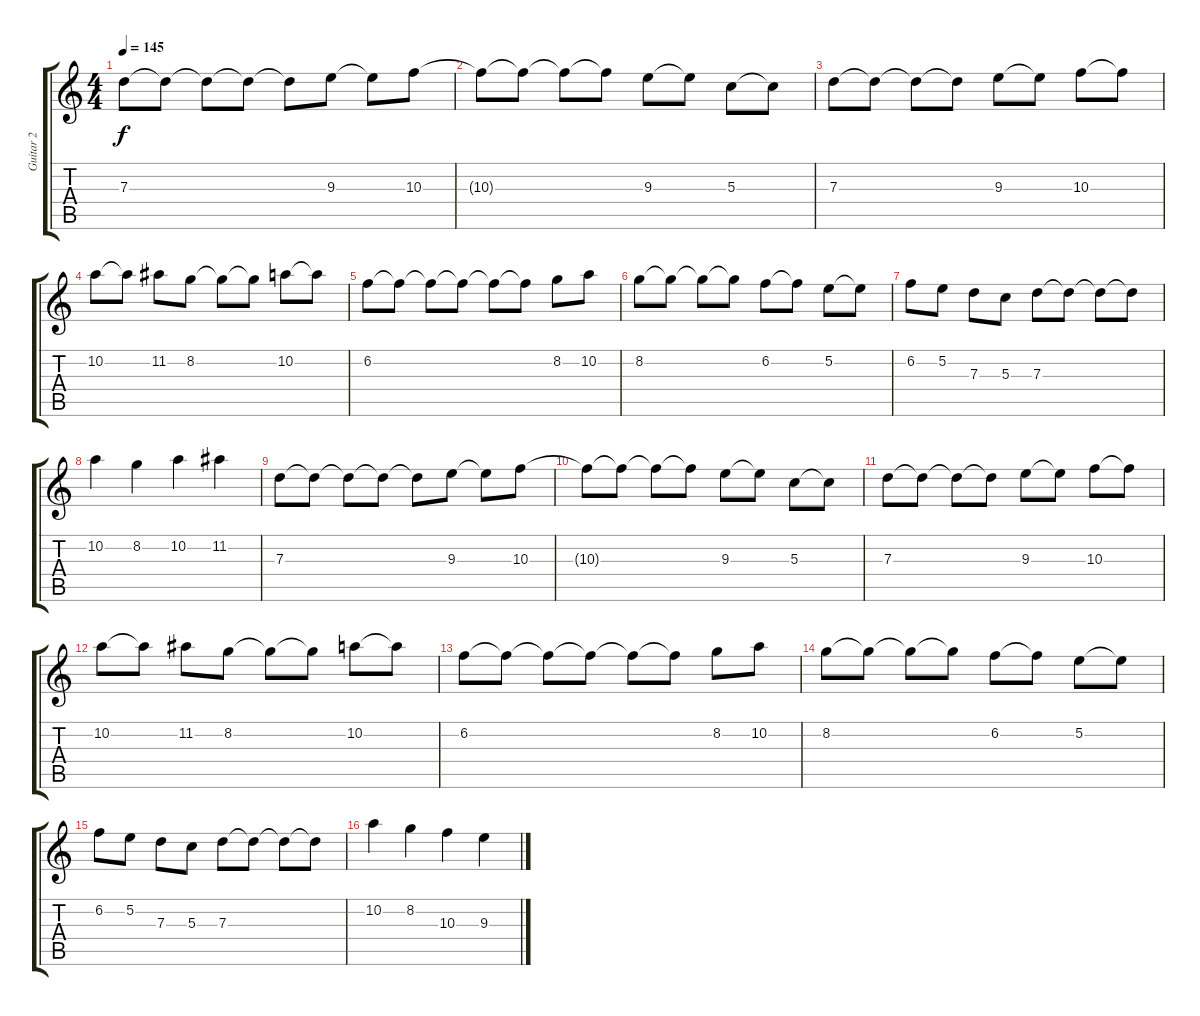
\track ("Guitar 2" "Guitar 2") {instrument distortionguitar}
\staff {score tabs}
\tuning (E4 B3 G3 D3 A2 D2) {hide}
\ts (4 4)
\tempo 145
\clef g2
\ks c
7.3.8{dy f} 7.3{t}.8 7.3{t}.8 7.3{t}.8 7.3{t}.8 9.3.8 9.3{t}.8 10.3.8 |
10.3{t}.8 10.3{t}.8 10.3{t}.8 10.3{t}.8 9.3.8 9.3{t}.8 5.3.8 5.3{t}.8 |
7.3.8 7.3{t}.8 7.3{t}.8 7.3{t}.8 9.3.8 9.3{t}.8 10.3.8 10.3{t}.8 |
10.2.8 10.2{t}.8 11.2.8 8.2.8 8.2{t}.8 8.2{t}.8 10.2.8 10.2{t}.8 |
6.2.8 6.2{t}.8 6.2{t}.8 6.2{t}.8 6.2{t}.8 6.2{t}.8 8.2.8 10.2.8 |
8.2.8 8.2{t}.8 8.2{t}.8 8.2{t}.8 6.2.8 6.2{t}.8 5.2.8 5.2{t}.8 |
6.2.8 5.2.8 7.3.8 5.3.8 7.3.8 7.3{t}.8 7.3{t}.8 7.3{t}.8 |
10.2.4 8.2.4 10.2.4 11.2.4 |
7.3.8 7.3{t}.8 7.3{t}.8 7.3{t}.8 7.3{t}.8 9.3.8 9.3{t}.8 10.3.8 |
10.3{t}.8 10.3{t}.8 10.3{t}.8 10.3{t}.8 9.3.8 9.3{t}.8 5.3.8 5.3{t}.8 |
7.3.8 7.3{t}.8 7.3{t}.8 7.3{t}.8 9.3.8 9.3{t}.8 10.3.8 10.3{t}.8 |
10.2.8 10.2{t}.8 11.2.8 8.2.8 8.2{t}.8 8.2{t}.8 10.2.8 10.2{t}.8 |
6.2.8 6.2{t}.8 6.2{t}.8 6.2{t}.8 6.2{t}.8 6.2{t}.8 8.2.8 10.2.8 |
8.2.8 8.2{t}.8 8.2{t}.8 8.2{t}.8 6.2.8 6.2{t}.8 5.2.8 5.2{t}.8 |
6.2.8 5.2.8 7.3.8 5.3.8 7.3.8 7.3{t}.8 7.3{t}.8 7.3{t}.8 |
10.2.4 8.2.4 10.3.4 9.3.4
